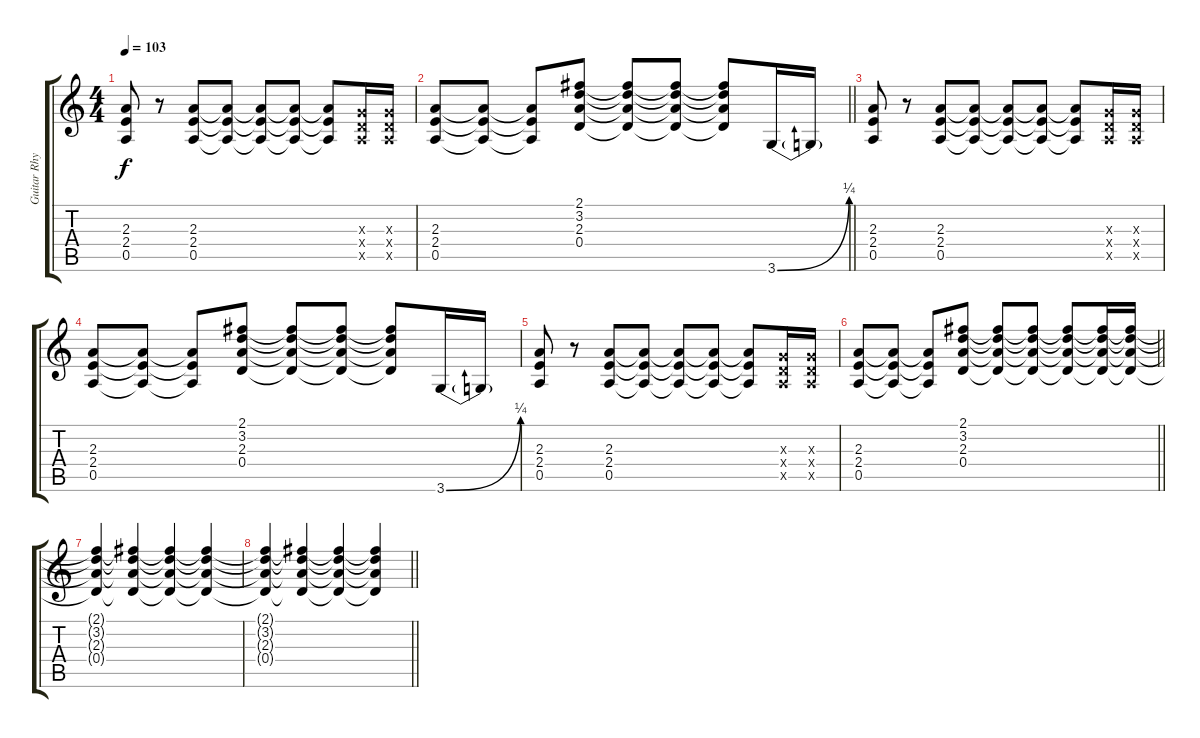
\track ("Guitar Rhythm" "Guitar Rhy") {instrument overdrivenguitar}
\staff {score tabs}
\tuning (E4 B3 G3 D3 A2 E2) {hide}
\ts (4 4)
\tempo 103
\clef g2
\ks c
(2.3 2.4 0.5).8{dy f} r.8 (2.3 2.4 0.5).8 (2.3{t} 2.4{t} 0.5{t}).8 (2.3{t} 2.4{t} 0.5{t}).8 (2.3{t} 2.4{t} 0.5{t}).8 (2.3{t} 2.4{t} 0.5{t}).8 (0.3{x} 0.4{x} 0.5{x}).16 (0.3{x} 0.4{x} 0.5{x}).16 |
\barLineRight lightlight
(2.3 2.4 0.5).8 (2.3{t} 2.4{t} 0.5{t}).8 (2.3{t} 2.4{t} 0.5{t}).8 (2.1 3.2 2.3 0.4).8 (2.1{t} 3.2{t} 2.3{t} 0.4{t}).8 (2.1{t} 3.2{t} 2.3{t} 0.4{t}).8 (2.1{t} 3.2{t} 2.3{t} 0.4{t}).8 3.6{be (bend 0 0 60 1)}.16 3.6{t}.16 |
(2.3 2.4 0.5).8 r.8 (2.3 2.4 0.5).8 (2.3{t} 2.4{t} 0.5{t}).8 (2.3{t} 2.4{t} 0.5{t}).8 (2.3{t} 2.4{t} 0.5{t}).8 (2.3{t} 2.4{t} 0.5{t}).8 (0.3{x} 0.4{x} 0.5{x}).16 (0.3{x} 0.4{x} 0.5{x}).16 |
(2.3 2.4 0.5).8 (2.3{t} 2.4{t} 0.5{t}).8 (2.3{t} 2.4{t} 0.5{t}).8 (2.1 3.2 2.3 0.4).8 (2.1{t} 3.2{t} 2.3{t} 0.4{t}).8 (2.1{t} 3.2{t} 2.3{t} 0.4{t}).8 (2.1{t} 3.2{t} 2.3{t} 0.4{t}).8 3.6{be (bend 0 0 60 1)}.16 3.6{t}.16 |
(2.3 2.4 0.5).8 r.8 (2.3 2.4 0.5).8 (2.3{t} 2.4{t} 0.5{t}).8 (2.3{t} 2.4{t} 0.5{t}).8 (2.3{t} 2.4{t} 0.5{t}).8 (2.3{t} 2.4{t} 0.5{t}).8 (0.3{x} 0.4{x} 0.5{x}).16 (0.3{x} 0.4{x} 0.5{x}).16 |
\barLineRight lightlight
(2.3 2.4 0.5).8 (2.3{t} 2.4{t} 0.5{t}).8 (2.3{t} 2.4{t} 0.5{t}).8 (2.1 3.2 2.3 0.4).8 (2.1{t} 3.2{t} 2.3{t} 0.4{t}).8 (2.1{t} 3.2{t} 2.3{t} 0.4{t}).8 (2.1{t} 3.2{t} 2.3{t} 0.4{t}).8 (2.1{t} 3.2{t} 2.3{t} 0.4{t}).16 (2.1{t} 3.2{t} 2.3{t} 0.4{t}).16 |
(2.1{t} 3.2{t} 2.3{t} 0.4{t}).4{volume 0} (2.1{t} 3.2{t} 2.3{t} 0.4{t}).4 (2.1{t} 3.2{t} 2.3{t} 0.4{t}).4 (2.1{t} 3.2{t} 2.3{t} 0.4{t}).4 |
\barLineRight lightlight
(2.1{t} 3.2{t} 2.3{t} 0.4{t}).4 (2.1{t} 3.2{t} 2.3{t} 0.4{t}).4 (2.1{t} 3.2{t} 2.3{t} 0.4{t}).4 (2.1{t} 3.2{t} 2.3{t} 0.4{t}).4
